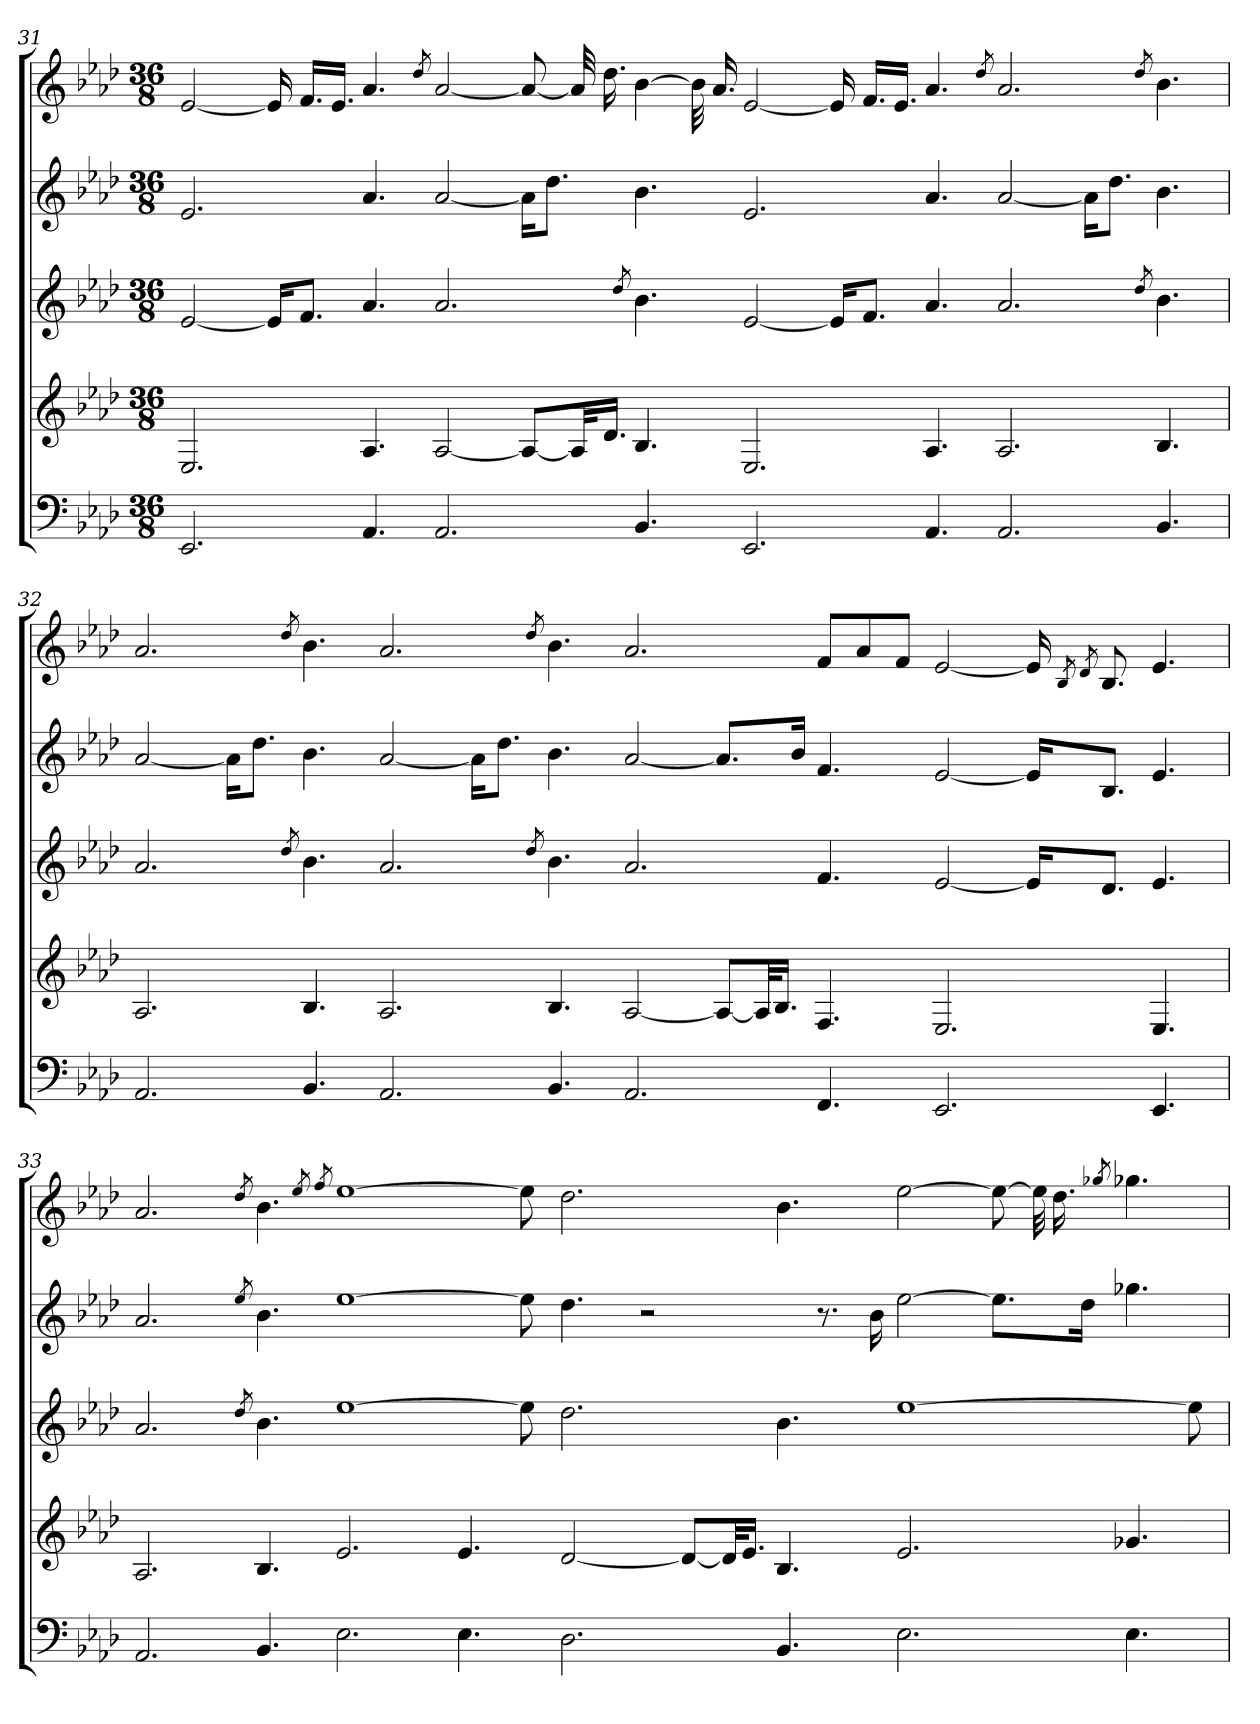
**kern	**kern	**kern	**kern	**kern
*part5	*part4	*part3	*part2	*part1
*staff5	*staff4	*staff3	*staff2	*staff1
*clefF4	*clefG2	*clefG2	*clefG2	*clefG2
*k[b-e-a-d-]	*k[b-e-a-d-]	*k[b-e-a-d-]	*k[b-e-a-d-]	*k[b-e-a-d-]
*M36/8	*M36/8	*M36/8	*M36/8	*M36/8
=31	=31	=31	=31	=31
2.EE-	2.E-	[2e-	2.e-	[2e-
.	.	16e-/KL]	.	16e-]
.	.	8.f/J	.	16.f/LL
.	.	.	.	16.e-/JJ
4.AA-	4.A-	4.a-	4.a-	4.a-
.	.	.	.	8qdd-
2.AA-	[2A-	2.a-	[2a-	[2a-
.	8A-/L_	.	16a-\KL]	8a-_
.	.	.	8.dd-\J	.
.	32A-/KL]	.	.	32a-]
.	16.d-/JJ	.	.	16.dd-
.	.	8qdd-	.	.
4.BB-	4.B-	4.b-	4.b-	[4b-
.	.	.	.	32b-]
.	.	.	.	16.a-
2.EE-	2.E-	[2e-	2.e-	[2e-
.	.	16e-/KL]	.	16e-]
.	.	8.f/J	.	16.f/LL
.	.	.	.	16.e-/JJ
4.AA-	4.A-	4.a-	4.a-	4.a-
.	.	.	.	8qdd-
2.AA-	2.A-	2.a-	[2a-	2.a-
.	.	.	16a-\KL]	.
.	.	.	8.dd-\J	.
.	.	8qdd-	.	8qdd-
4.BB-	4.B-	4.b-	4.b-	4.b-
=32	=32	=32	=32	=32
2.AA-	2.A-	2.a-	[2a-	2.a-
.	.	.	16a-\KL]	.
.	.	.	8.dd-\J	.
.	.	8qdd-	.	8qdd-
4.BB-	4.B-	4.b-	4.b-	4.b-
2.AA-	2.A-	2.a-	[2a-	2.a-
.	.	.	16a-\KL]	.
.	.	.	8.dd-\J	.
.	.	8qdd-	.	8qdd-
4.BB-	4.B-	4.b-	4.b-	4.b-
2.AA-	[2A-	2.a-	[2a-	2.a-
.	8A-/L_	.	8.a-/L]	.
.	32A-/KL]	.	.	.
.	16.B-/JJ	.	.	.
.	.	.	16b-/Jk	.
4.FF	4.F	4.f	4.f	8f/L
.	.	.	.	8a-/
.	.	.	.	8f/J
2.EE-	2.E-	[2e-	[2e-	[2e-
.	.	16e-/KL]	16e-/KL]	16e-]
.	.	.	.	8qB-
.	.	.	.	8qd-
.	.	8.d-/J	8.B-/J	8.B-
4.EE-	4.E-	4.e-	4.e-	4.e-
=33	=33	=33	=33	=33
2.AA-	2.A-	2.a-	2.a-	2.a-
.	.	8qdd-	8qee-	8qdd-
4.BB-	4.B-	4.b-	4.b-	4.b-
.	.	.	.	8qee-
.	.	.	.	8qff
2.E-	2.e-	[1ee-	[1ee-	[1ee-
4.E-	4.e-	.	.	.
.	.	8ee-]	8ee-]	8ee-]
2.D-	[2d-	2.dd-	4.dd-	2.dd-
.	.	.	2r	.
.	8d-/L_	.	.	.
.	32d-/KL]	.	.	.
.	16.e-/JJ	.	.	.
4.BB-	4.B-	4.b-	.	4.b-
.	.	.	8.r	.
.	.	.	16b-	.
2.E-	2.e-	[1ee-	[2ee-	[2ee-
.	.	.	8.ee-\L]	8ee-_
.	.	.	.	32ee-]
.	.	.	.	16.dd-
.	.	.	16dd-\Jk	.
.	.	.	.	8qgg-X
4.E-	4.g-X	.	4.gg-X	4.gg-
.	.	8ee-]	.	.
=	=	=	=	=
*-	*-	*-	*-	*-
